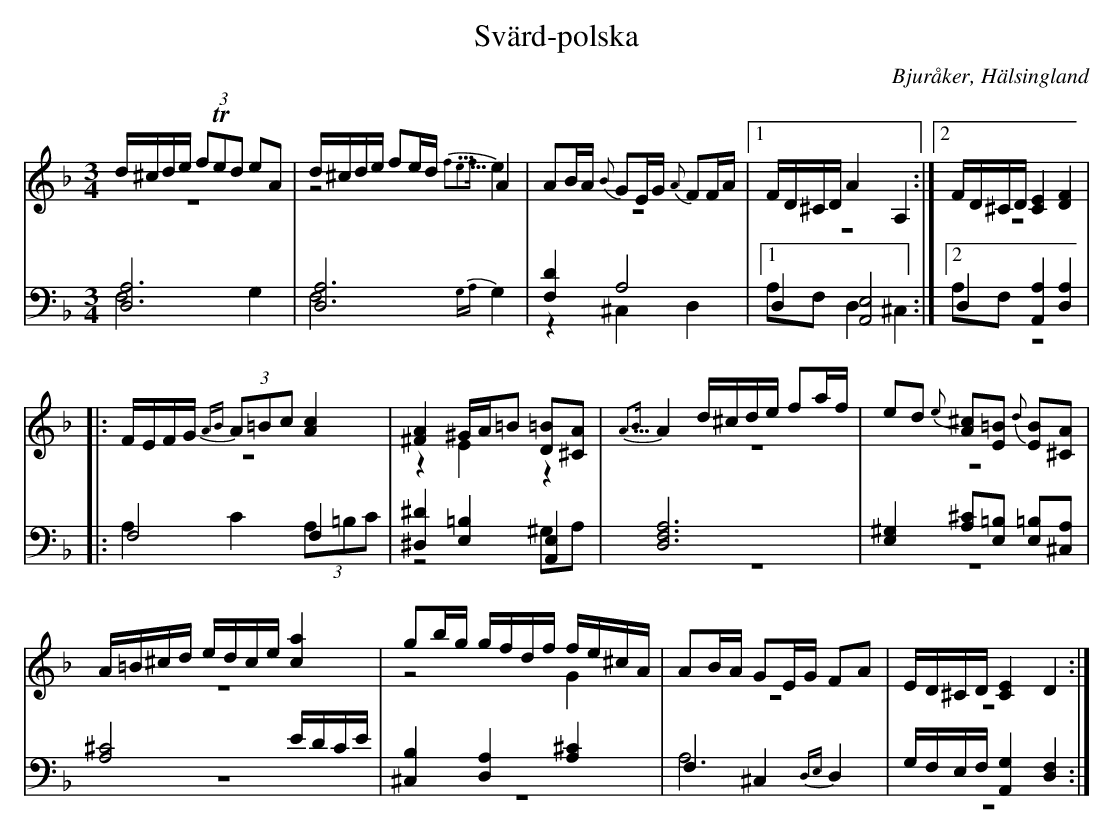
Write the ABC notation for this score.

X:1
T: Svärd-polska
O: Bjuråker, Hälsingland
M: 3/4
L: 1/8
K: Dm
V:1
V:2 merge
V:3
V:4 merge
V:1
d/^c/d/e/ (3fTed eA|d/^c/d/e/ fe/d/ A2|AB/A/ {B}GE/G/ {A}FF/A/|1 F/D/^C/D/ A2 A,2:|2 F/D/^C/D/ [C2E2] [D2F2]|
|:F/E/F/G/ (3{AB}A=Bc [A2c2]|[^F2A2] ^G/A/=B [D=B][^CA]|{A5/4B}A2 d/^c/d/e/ fa/f/|ed {e}[A^c][E=B] {d}[EB][^CA]|
A/=B/^c/d/ e/d/c/e/ [c2a2]|gb/g/ g/f/d/f/ f/e/^c/A/|AB/A/ GE/G/ FA|E/D/^C/D/ [C2E2] D2:|
V:2
z6|z4 {f5/4e5/4f}e2|z6|1 z6:|2 z6|
|:z6|z2 E2 z2|z6|z6|
z6|z4 G2|z6|z6:|
V:3 clef=bass
[D,6A,6]|[D,6A,6]|[F,2D2] A,4|1 D,2 [A,,4E,4]:|2 D,2 [A,,2A,2] [D,2A,2]|
|:F,4 F,2|[^D,2^D2] [E,2=B,2] [A,,2E,2]|[D,6F,6A,6]|[E,2^G,2] [A,^C][E,=B,] [E,=B,][^C,A,]|
[A,4^C4] E/D/C/E/|[^C,2B,2]  [D,2A,2] [A,2^C2]|F,2 ^C,2 {D,E,}D,2|G,/F,/E,/F,/ [A,,2G,2] [D,2F,2]:|
V:4 clef=bass
F,4 G,2|F,4 {G,A,}G,2|z2 ^C,2 D,2|1 A,F, D,2 ^C,2:|2 A,F,  z4|
|:A,2 C2 (3A,=B,C|z4 ^G,A,|z6|z6|
z6|z6|A,6|z6:|
